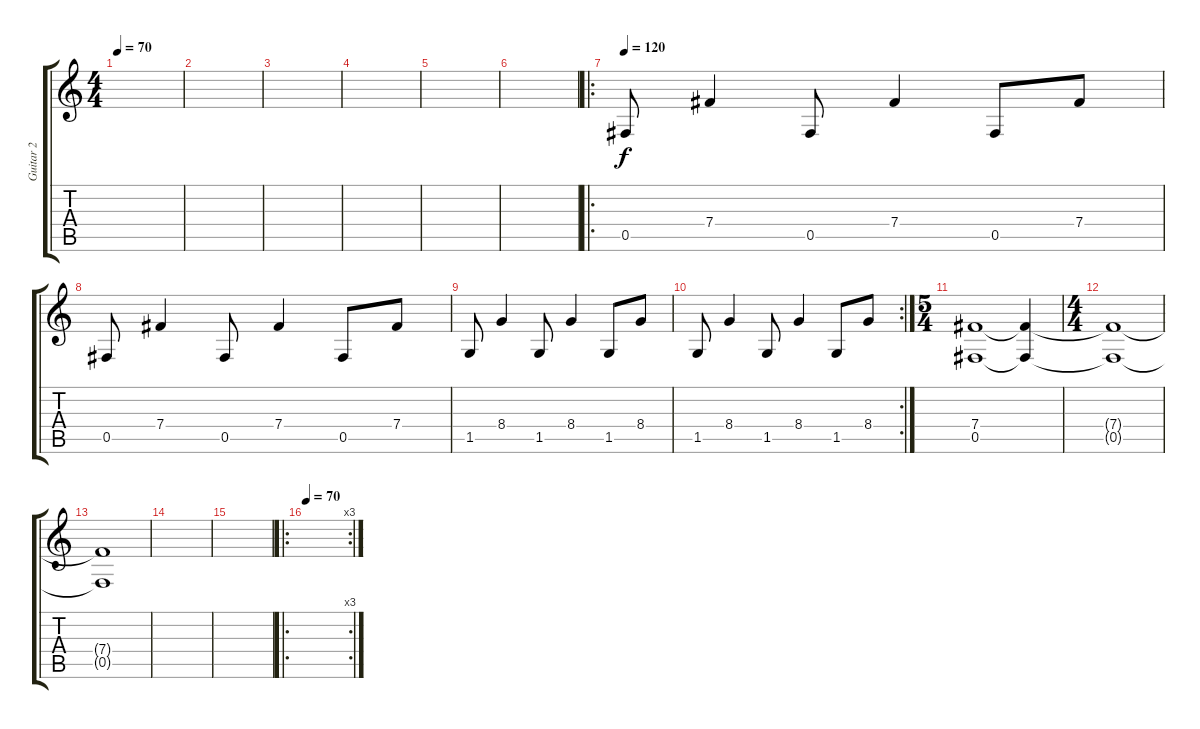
\track ("Guitar 2" "Guitar 2") {instrument overdrivenguitar}
\staff {score tabs}
\tuning (Db4 Ab3 E3 B2 Gb2 B1) {hide}
\ts (4 4)
\tempo 70
\clef g2
\ks c
|
|
|
|
|
|
\ro
\tempo 120
0.5.8 7.4.4 0.5.8 7.4.4 0.5.8 7.4.8 |
0.5.8 7.4.4 0.5.8 7.4.4 0.5.8 7.4.8 |
1.5.8 8.4.4 1.5.8 8.4.4 1.5.8 8.4.8 |
\rc 2
1.5.8 8.4.4 1.5.8 8.4.4 1.5.8 8.4.8 |
\ts (5 4)
(7.4 0.5).1 (7.4{t} 0.5{t}).4 |
\ts (4 4)
(7.4{t} 0.5{t}).1 |
(7.4{t} 0.5{t}).1 |
|
|
\ro
\rc 3
\tempo 70
